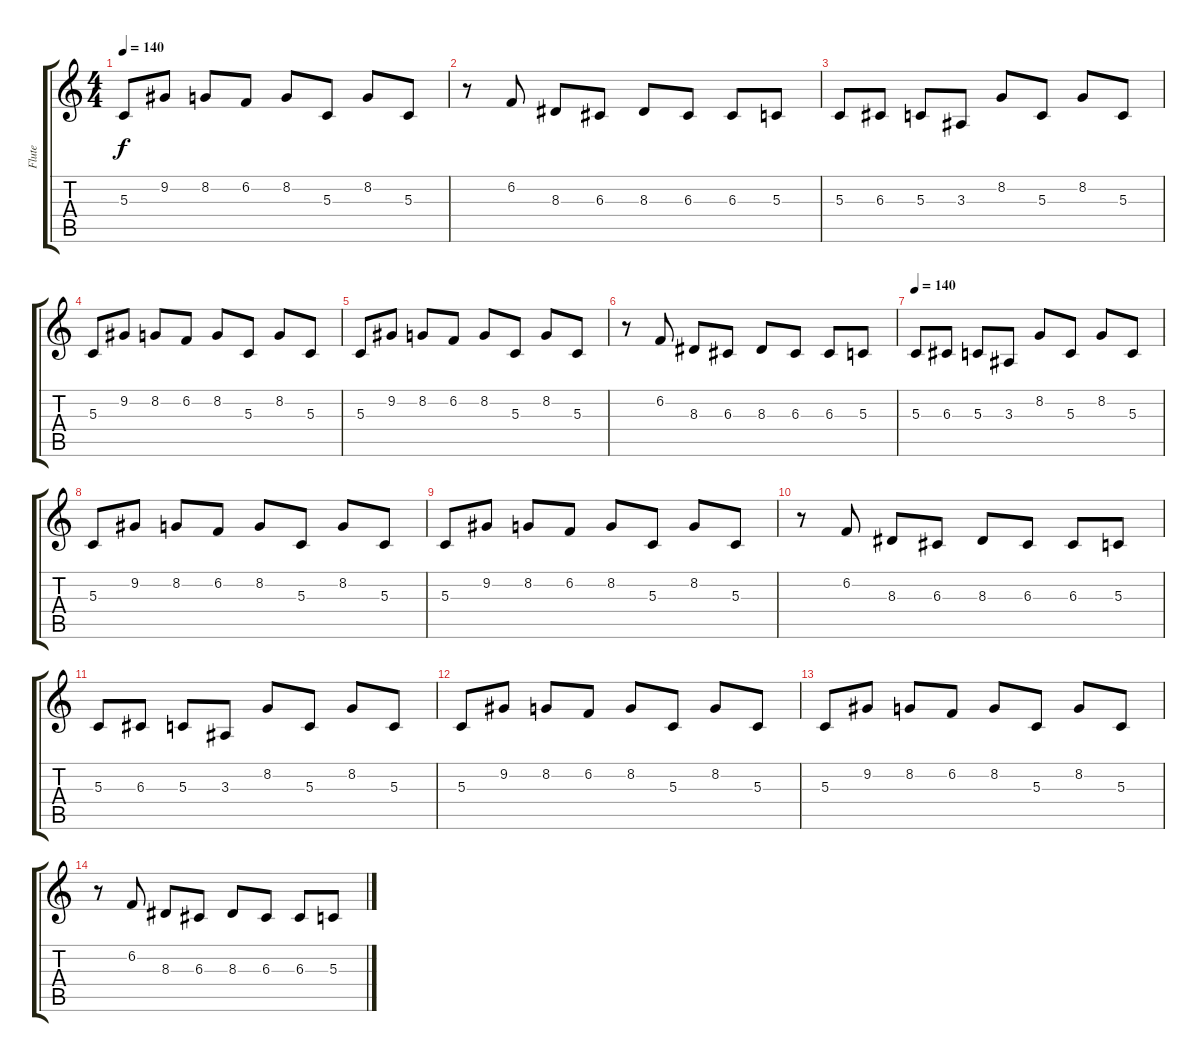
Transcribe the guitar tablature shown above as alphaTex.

\track ("Flute" "Flute") {instrument flute}
\staff {score tabs}
\tuning (E4 B3 G3 D3 A2 E2) {hide}
\ts (4 4)
\tempo 140
\clef g2
\ks c
5.3.8{dy f} 9.2.8 8.2.8 6.2.8 8.2.8 5.3.8 8.2.8 5.3.8 |
r.8 6.2.8 8.3.8 6.3.8 8.3.8 6.3.8 6.3.8 5.3.8 |
5.3.8 6.3.8 5.3.8 3.3.8 8.2.8 5.3.8 8.2.8 5.3.8 |
5.3.8 9.2.8 8.2.8 6.2.8 8.2.8 5.3.8 8.2.8 5.3.8 |
5.3.8 9.2.8 8.2.8 6.2.8 8.2.8 5.3.8 8.2.8 5.3.8 |
r.8 6.2.8 8.3.8 6.3.8 8.3.8 6.3.8 6.3.8 5.3.8 |
\tempo 140
5.3.8 6.3.8 5.3.8 3.3.8 8.2.8 5.3.8 8.2.8 5.3.8 |
5.3.8 9.2.8 8.2.8 6.2.8 8.2.8 5.3.8 8.2.8 5.3.8 |
5.3.8 9.2.8 8.2.8 6.2.8 8.2.8 5.3.8 8.2.8 5.3.8 |
r.8 6.2.8 8.3.8 6.3.8 8.3.8 6.3.8 6.3.8 5.3.8 |
5.3.8 6.3.8 5.3.8 3.3.8 8.2.8 5.3.8 8.2.8 5.3.8 |
5.3.8 9.2.8 8.2.8 6.2.8 8.2.8 5.3.8 8.2.8 5.3.8 |
5.3.8 9.2.8 8.2.8 6.2.8 8.2.8 5.3.8 8.2.8 5.3.8 |
r.8 6.2.8 8.3.8 6.3.8 8.3.8 6.3.8 6.3.8 5.3.8
